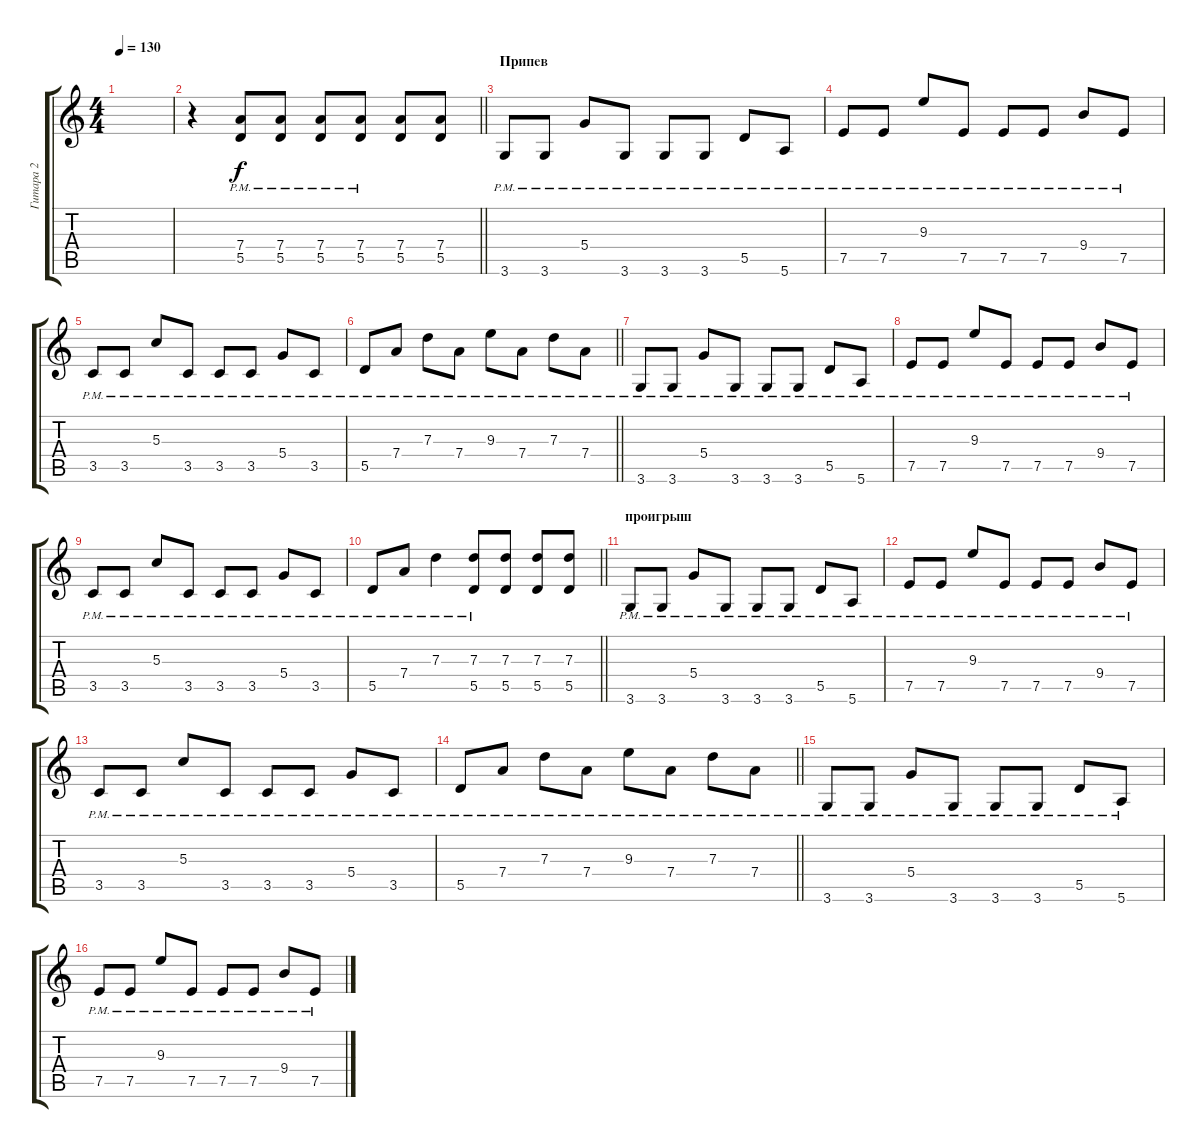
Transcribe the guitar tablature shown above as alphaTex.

\track ("Гитара 2" "Гитара 2") {instrument distortionguitar}
\staff {score tabs}
\tuning (E4 B3 G3 D3 A2 E2) {hide}
\ts (4 4)
\tempo 130
\clef g2
\ks c
|
\barLineRight lightlight
r.4 (7.4{pm} 5.5{pm}).8 (7.4{pm} 5.5{pm}).8 (7.4{pm} 5.5{pm}).8 (7.4{pm} 5.5{pm}).8 (7.4 5.5).8 (7.4 5.5).8 |
\section ("" "Припев")
3.6{pm}.8 3.6{pm}.8 5.4{pm}.8 3.6{pm}.8 3.6{pm}.8 3.6{pm}.8 5.5{pm}.8 5.6{pm}.8 |
7.5{pm}.8 7.5{pm}.8 9.3{pm}.8 7.5{pm}.8 7.5{pm}.8 7.5{pm}.8 9.4{pm}.8 7.5{pm}.8 |
3.5{pm}.8 3.5{pm}.8 5.3{pm}.8 3.5{pm}.8 3.5{pm}.8 3.5{pm}.8 5.4{pm}.8 3.5{pm}.8 |
\barLineRight lightlight
5.5{pm}.8 7.4{pm}.8 7.3{pm}.8 7.4{pm}.8 9.3{pm}.8 7.4{pm}.8 7.3{pm}.8 7.4{pm}.8 |
3.6{pm}.8 3.6{pm}.8 5.4{pm}.8 3.6{pm}.8 3.6{pm}.8 3.6{pm}.8 5.5{pm}.8 5.6{pm}.8 |
7.5{pm}.8 7.5{pm}.8 9.3{pm}.8 7.5{pm}.8 7.5{pm}.8 7.5{pm}.8 9.4{pm}.8 7.5{pm}.8 |
3.5{pm}.8 3.5{pm}.8 5.3{pm}.8 3.5{pm}.8 3.5{pm}.8 3.5{pm}.8 5.4{pm}.8 3.5{pm}.8 |
\barLineRight lightlight
5.5{pm}.8 7.4{pm}.8 7.3{pm}.4 (7.3{pm} 5.5{pm}).8 (7.3 5.5).8 (7.3 5.5).8 (7.3 5.5).8 |
\section ("" "проигрыш")
3.6{pm}.8 3.6{pm}.8 5.4{pm}.8 3.6{pm}.8 3.6{pm}.8 3.6{pm}.8 5.5{pm}.8 5.6{pm}.8 |
7.5{pm}.8 7.5{pm}.8 9.3{pm}.8 7.5{pm}.8 7.5{pm}.8 7.5{pm}.8 9.4{pm}.8 7.5{pm}.8 |
3.5{pm}.8 3.5{pm}.8 5.3{pm}.8 3.5{pm}.8 3.5{pm}.8 3.5{pm}.8 5.4{pm}.8 3.5{pm}.8 |
\barLineRight lightlight
5.5{pm}.8 7.4{pm}.8 7.3{pm}.8 7.4{pm}.8 9.3{pm}.8 7.4{pm}.8 7.3{pm}.8 7.4{pm}.8 |
3.6{pm}.8 3.6{pm}.8 5.4{pm}.8 3.6{pm}.8 3.6{pm}.8 3.6{pm}.8 5.5{pm}.8 5.6{pm}.8 |
7.5{pm}.8 7.5{pm}.8 9.3{pm}.8 7.5{pm}.8 7.5{pm}.8 7.5{pm}.8 9.4{pm}.8 7.5{pm}.8
